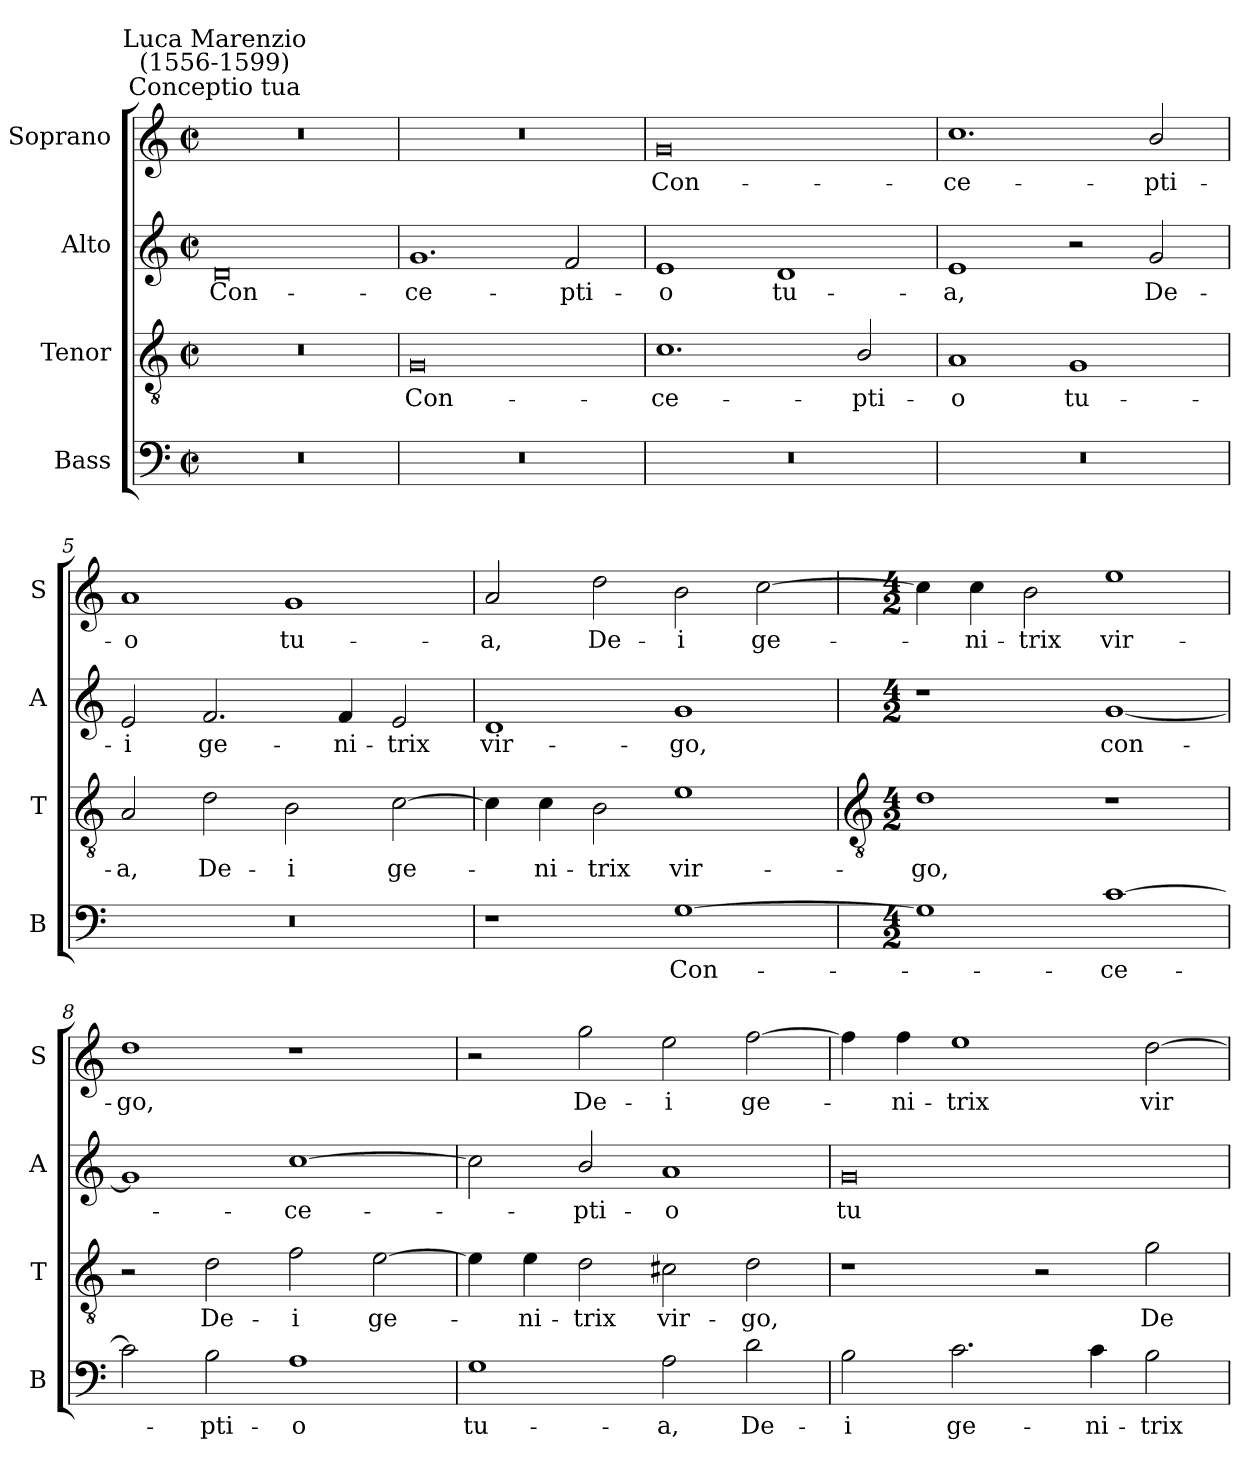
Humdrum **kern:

**kern	**text	**kern	**text	**kern	**text	**kern	**text
*part4	*part4	*part3	*part3	*part2	*part2	*part1	*part1
*staff4	*staff4	*staff3	*staff3	*staff2	*staff2	*staff1	*staff1
*I"Bass	*	*I"Tenor	*	*I"Alto	*	*I"Soprano	*
*I'B	*	*I'T	*	*I'A	*	*I'S	*
*clefF4	*	*clefGv2	*	*clefG2	*	*clefG2	*
*k[]	*	*k[]	*	*k[]	*	*k[]	*
*C:	*	*C:	*	*C:	*	*C:	*
*M4/2	*	*M4/2	*	*M4/2	*	*M4/2	*
*met(c|)	*	*met(c|)	*	*met(c|)	*	*met(c|)	*
=1	=1	=1	=1	=1	=1	=1	=1
!	!	!	!	!	!	!LO:TX:a:cj:t=Conceptio tua	!
!	!	!	!	!	!	!LO:TX:a:cj:t=Luca Marenzio\n(1556-1599)	!
!	!	!	!	!	!LO:LY:b	!	!
0r	.	0r	.	0d	Con-	0r	.
=2	=2	=2	=2	=2	=2	=2	=2
!	!	!	!LO:LY:b	!	!LO:LY:b	!	!
0r	.	0G	Con-	1.g	-ce-	0r	.
!	!	!	!	!	!LO:LY:b	!	!
.	.	.	.	2f	-pti-	.	.
=3	=3	=3	=3	=3	=3	=3	=3
!	!	!	!LO:LY:b	!	!LO:LY:b	!	!LO:LY:b
0r	.	1.c	-ce-	1e	-o	0g	Con-
!	!	!	!	!	!LO:LY:b	!	!
.	.	.	.	1d	tu-	.	.
!	!	!	!LO:LY:b	!	!	!	!
.	.	2B/	-pti-	.	.	.	.
=4	=4	=4	=4	=4	=4	=4	=4
!	!	!	!LO:LY:b	!	!LO:LY:b	!	!LO:LY:b
0r	.	1A	-o	1e	-a,	1.cc	-ce-
!	!	!	!LO:LY:b	!	!	!	!
.	.	1G	tu-	2r	.	.	.
!	!	!	!	!	!LO:LY:b	!	!LO:LY:b
.	.	.	.	2g	De-	2b/	-pti-
=5	=5	=5	=5	=5	=5	=5	=5
!	!	!	!LO:LY:b	!	!LO:LY:b	!	!LO:LY:b
0r	.	2A	-a,	2e	-i	1a	-o
!	!	!	!LO:LY:b	!	!LO:LY:b	!	!
.	.	2d	De-	2.f	ge-	.	.
!	!	!	!LO:LY:b	!	!	!	!LO:LY:b
.	.	2B	-i	.	.	1g	tu-
!	!	!	!	!	!LO:LY:b	!	!
.	.	.	.	4f	-ni-	.	.
!	!	!	!LO:LY:b	!	!LO:LY:b	!	!
.	.	[2c	ge-	2e	-trix	.	.
=6	=6	=6	=6	=6	=6	=6	=6
!	!	!	!	!	!LO:LY:b	!	!LO:LY:b
1r	.	4c]	.	1d	vir-	2a	-a,
!	!	!	!LO:LY:b	!	!	!	!
.	.	4c	-ni-	.	.	.	.
!	!	!	!LO:LY:b	!	!	!	!LO:LY:b
.	.	2B	-trix	.	.	2dd	De-
!	!LO:LY:b	!	!LO:LY:b	!	!LO:LY:b	!	!LO:LY:b
[1G	Con-	1e	vir-	1g	-go,	2b	-i
!	!	!	!	!	!	!	!LO:LY:b
.	.	.	.	.	.	[2cc	ge-
!!LO:LB:g=z
=7	=7	=7	=7	=7	=7	=7	=7
*	*	*clefGv2	*	*	*	*	*
*M4/2	*	*M4/2	*	*M4/2	*	*M4/2	*
!	!	!	!LO:LY:b	!	!	!	!
1G]	.	1d	-go,	1r	.	4cc]	.
!	!	!	!	!	!	!	!LO:LY:b
.	.	.	.	.	.	4cc	ni-
!	!	!	!	!	!	!	!LO:LY:b
.	.	.	.	.	.	2b	-trix
!	!LO:LY:b	!	!	!	!LO:LY:b	!	!LO:LY:b
[1c	ce-	1r	.	[1g	con-	1ee	vir-
=8	=8	=8	=8	=8	=8	=8	=8
!	!	!	!	!	!	!	!LO:LY:b
2c]	.	2r	.	1g]	.	1dd	-go,
!	!LO:LY:b	!	!LO:LY:b	!	!	!	!
2B	pti-	2d	De-	.	.	.	.
!	!LO:LY:b	!	!LO:LY:b	!	!LO:LY:b	!	!
1A	-o	2f	-i	[1cc	ce-	1r	.
!	!	!	!LO:LY:b	!	!	!	!
.	.	[2e	ge-	.	.	.	.
=9	=9	=9	=9	=9	=9	=9	=9
!	!LO:LY:b	!	!	!	!	!	!
1G	tu-	4e]	.	2cc]	.	2r	.
!	!	!	!LO:LY:b	!	!	!	!
.	.	4e	ni-	.	.	.	.
!	!	!	!LO:LY:b	!	!LO:LY:b	!	!LO:LY:b
.	.	2d	-trix	2b/	pti-	2gg	De-
!	!LO:LY:b	!	!LO:LY:b	!	!LO:LY:b	!	!LO:LY:b
2A	-a,	2c#X	vir-	1a	-o	2ee	-i
!	!LO:LY:b	!	!LO:LY:b	!	!	!	!LO:LY:b
2d	De-	2d	-go,	.	.	[2ff	ge-
=10	=10	=10	=10	=10	=10	=10	=10
!	!LO:LY:b	!	!	!	!LO:LY:b	!	!
2B	-i	1r	.	0g	tu-	4ff]	.
!	!	!	!	!	!	!	!LO:LY:b
.	.	.	.	.	.	4ff	ni-
!	!LO:LY:b	!	!	!	!	!	!LO:LY:b
2.c	ge-	.	.	.	.	1ee	-trix
.	.	2r	.	.	.	.	.
!	!LO:LY:b	!	!	!	!	!	!
4c	-ni-	.	.	.	.	.	.
!	!LO:LY:b	!	!LO:LY:b	!	!	!	!LO:LY:b
2B	-trix	2g	De-	.	.	[2dd	vir-
=	=	=	=	=	=	=	=
*-	*-	*-	*-	*-	*-	*-	*-
